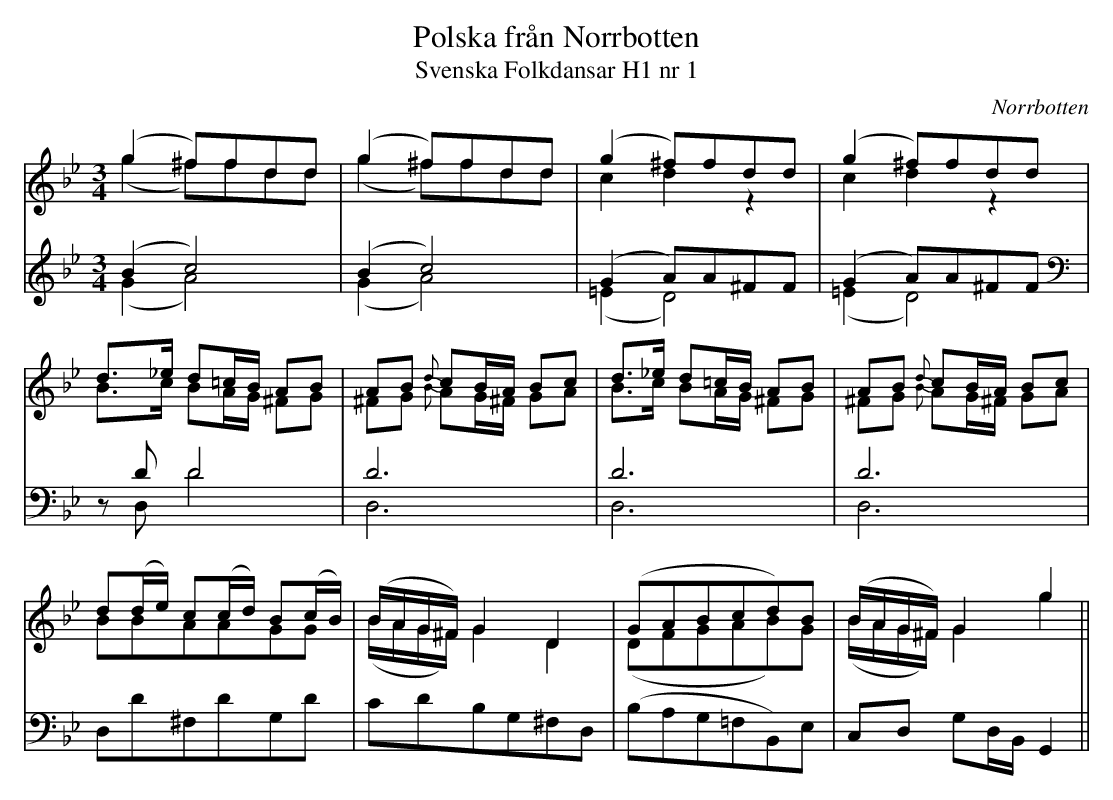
X:1
T:Polska från Norrbotten
T:Svenska Folkdansar H1 nr 1
M:3/4
L:1/8
O:Norrbotten
V:1
V:2 merge
V:3
V:4 merge
K:Bb
V:1
(g2^f)fdd | (g2^f)fdd | (g2^f)fdd | (g2^f)fdd |
V:2
(g2^f)fdd | (g2^f)fdd | c2d2z2 | c2d2z2 |
V:3
(B2c4) | (B2c4) | (G2A)A^FF | (G2A)A^FF |
V:4
(G2A4) | (G2A4) | (=E2D4) | (=E2D4) |
V:1
d>_e d=c/B/ AB | AB {d}cB/A/ Bc | d>_e d=c/B/ AB | AB {d}cB/A/ Bc |
V:2
B>c BA/G/ ^FG | ^FG {B}AG/^F/ GA | B>c BA/G/ ^FG | ^FG {B}AG/^F/ GA |
V:3 clef bass
zDD4 | D6 | D6 | D6 |
V:4 clef bass
zD,D4 | D,6 | D,6 | D,6 |
V:1
d(d/e/) c(c/d/) B(c/B/) | (B/A/G/^F/) G2D2 | (GABcd)B | (B/A/G/^F/) G2g2 ||
V:2
BBAAGG | (B/A/G/^F/) G2D2 | (DFGAB)G | (B/A/G/^F/) G2g2 ||
V:3
D,D^F,DG,D | CDB,G,^F,D, | (B,A,G,=F,B,,)E, | C,D, G,D,/B,,/G,,2 ||
